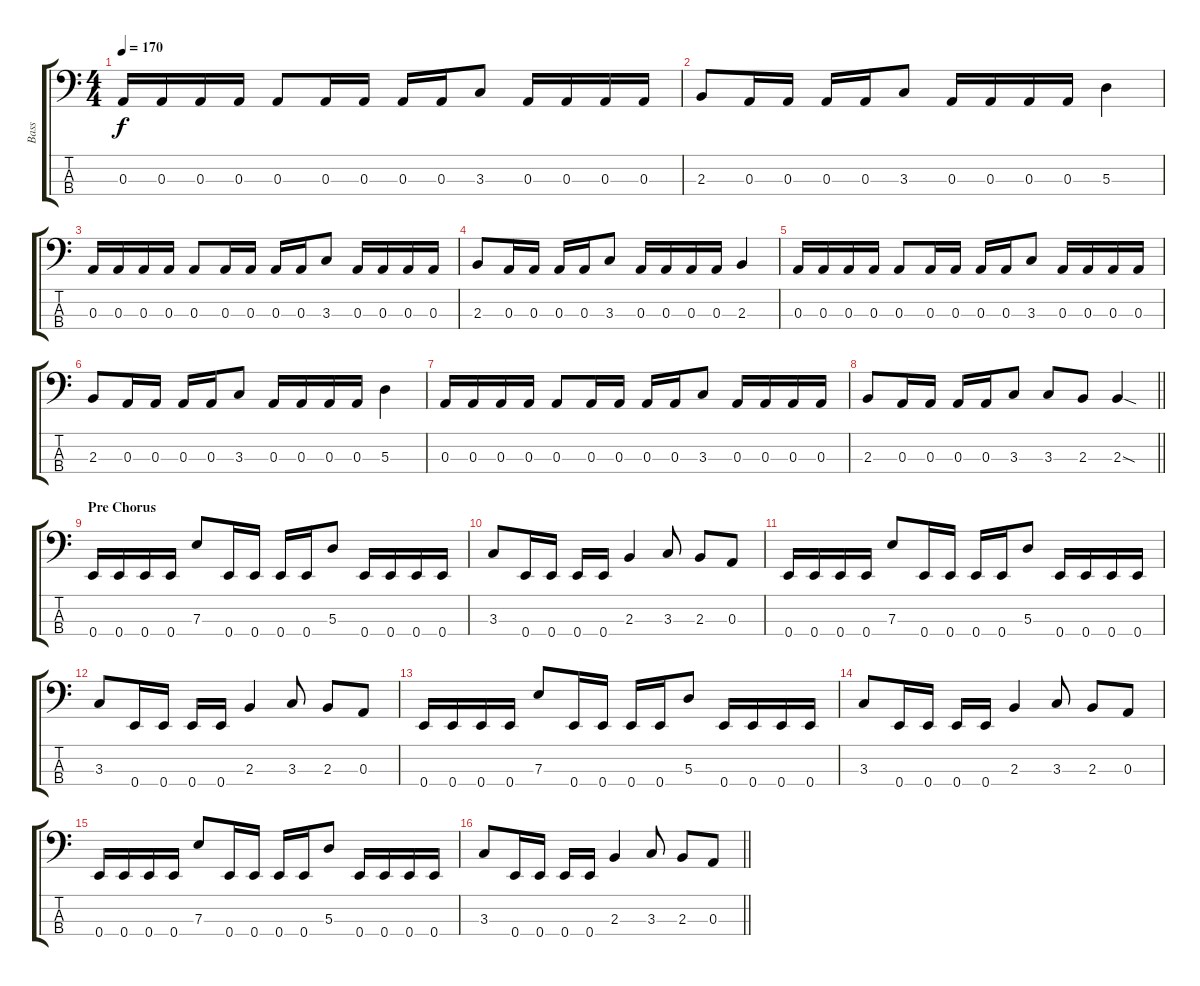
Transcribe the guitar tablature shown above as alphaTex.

\track ("Bass" "Bass") {instrument electricbassfinger}
\staff {score tabs}
\tuning (G2 D2 A1 E1) {hide}
\ts (4 4)
\tempo 170
\clef f4
\ks c
0.3.16{dy f} 0.3.16 0.3.16 0.3.16 0.3.8 0.3.16 0.3.16 0.3.16 0.3.16 3.3.8 0.3.16 0.3.16 0.3.16 0.3.16 |
2.3.8 0.3.16 0.3.16 0.3.16 0.3.16 3.3.8 0.3.16 0.3.16 0.3.16 0.3.16 5.3.4 |
0.3.16 0.3.16 0.3.16 0.3.16 0.3.8 0.3.16 0.3.16 0.3.16 0.3.16 3.3.8 0.3.16 0.3.16 0.3.16 0.3.16 |
2.3.8 0.3.16 0.3.16 0.3.16 0.3.16 3.3.8 0.3.16 0.3.16 0.3.16 0.3.16 2.3.4 |
0.3.16 0.3.16 0.3.16 0.3.16 0.3.8 0.3.16 0.3.16 0.3.16 0.3.16 3.3.8 0.3.16 0.3.16 0.3.16 0.3.16 |
2.3.8 0.3.16 0.3.16 0.3.16 0.3.16 3.3.8 0.3.16 0.3.16 0.3.16 0.3.16 5.3.4 |
0.3.16 0.3.16 0.3.16 0.3.16 0.3.8 0.3.16 0.3.16 0.3.16 0.3.16 3.3.8 0.3.16 0.3.16 0.3.16 0.3.16 |
\barLineRight lightlight
2.3.8 0.3.16 0.3.16 0.3.16 0.3.16 3.3.8 3.3.8 2.3.8 2.3{sod}.4 |
\section ("" "Pre Chorus")
0.4.16 0.4.16 0.4.16 0.4.16 7.3.8 0.4.16 0.4.16 0.4.16 0.4.16 5.3.8 0.4.16 0.4.16 0.4.16 0.4.16 |
3.3.8 0.4.16 0.4.16 0.4.16 0.4.16 2.3.4 3.3.8 2.3.8 0.3.8 |
0.4.16 0.4.16 0.4.16 0.4.16 7.3.8 0.4.16 0.4.16 0.4.16 0.4.16 5.3.8 0.4.16 0.4.16 0.4.16 0.4.16 |
3.3.8 0.4.16 0.4.16 0.4.16 0.4.16 2.3.4 3.3.8 2.3.8 0.3.8 |
0.4.16 0.4.16 0.4.16 0.4.16 7.3.8 0.4.16 0.4.16 0.4.16 0.4.16 5.3.8 0.4.16 0.4.16 0.4.16 0.4.16 |
3.3.8 0.4.16 0.4.16 0.4.16 0.4.16 2.3.4 3.3.8 2.3.8 0.3.8 |
0.4.16 0.4.16 0.4.16 0.4.16 7.3.8 0.4.16 0.4.16 0.4.16 0.4.16 5.3.8 0.4.16 0.4.16 0.4.16 0.4.16 |
\barLineRight lightlight
3.3.8 0.4.16 0.4.16 0.4.16 0.4.16 2.3.4 3.3.8 2.3.8 0.3.8
